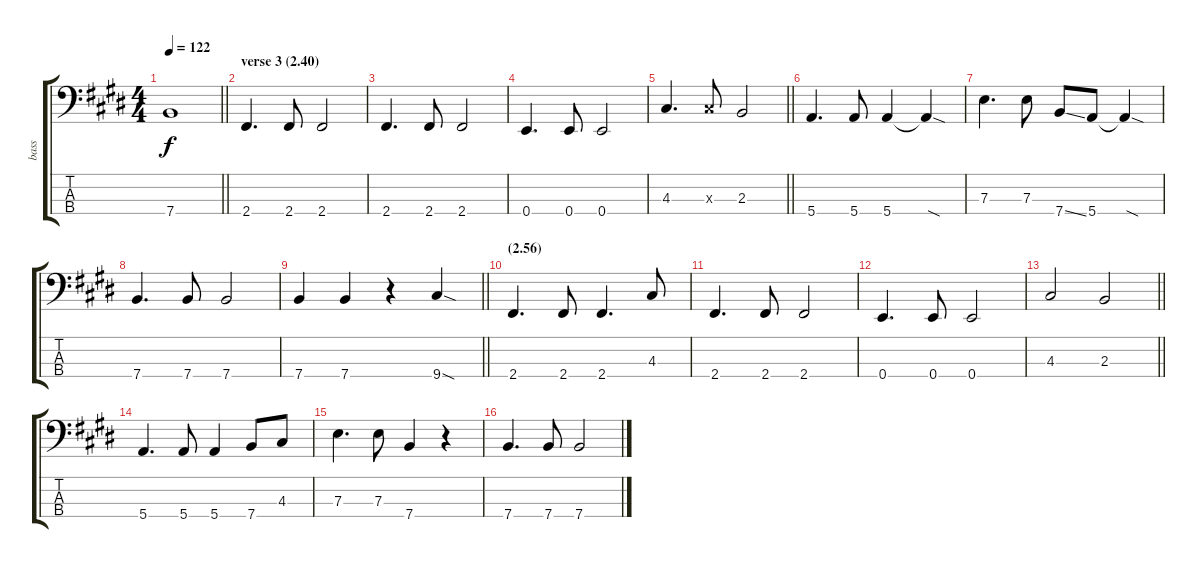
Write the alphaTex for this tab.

\track ("bass" "bass") {instrument electricbassfinger}
\staff {score tabs}
\tuning (G2 D2 A1 E1) {hide}
\ts (4 4)
\tempo 122
\clef f4
\barLineRight lightlight
\ks e
7.4{t}.1{dy f} |
\section ("" "verse 3 (2.40)")
2.4.4{d} 2.4.8 2.4.2 |
2.4.4{d} 2.4.8 2.4.2 |
0.4.4{d} 0.4.8 0.4.2 |
\barLineRight lightlight
4.3.4{d} 4.3{x}.8 2.3.2 |
5.4.4{d} 5.4.8 5.4.4 5.4{sod t}.4 |
7.3.4{d} 7.3.8 7.4{ss}.8 5.4.8 5.4{sod t}.4 |
7.4.4{d} 7.4.8 7.4.2 |
\barLineRight lightlight
7.4.4 7.4.4 r.4 9.4{sod}.4 |
\section ("" "(2.56)")
2.4.4{d} 2.4.8 2.4.4{d} 4.3.8 |
2.4.4{d} 2.4.8 2.4.2 |
0.4.4{d} 0.4.8 0.4.2 |
\barLineRight lightlight
4.3.2 2.3.2 |
5.4.4{d} 5.4.8 5.4.4 7.4.8 4.3.8 |
7.3.4{d} 7.3.8 7.4.4 r.4 |
7.4.4{d} 7.4.8 7.4.2
